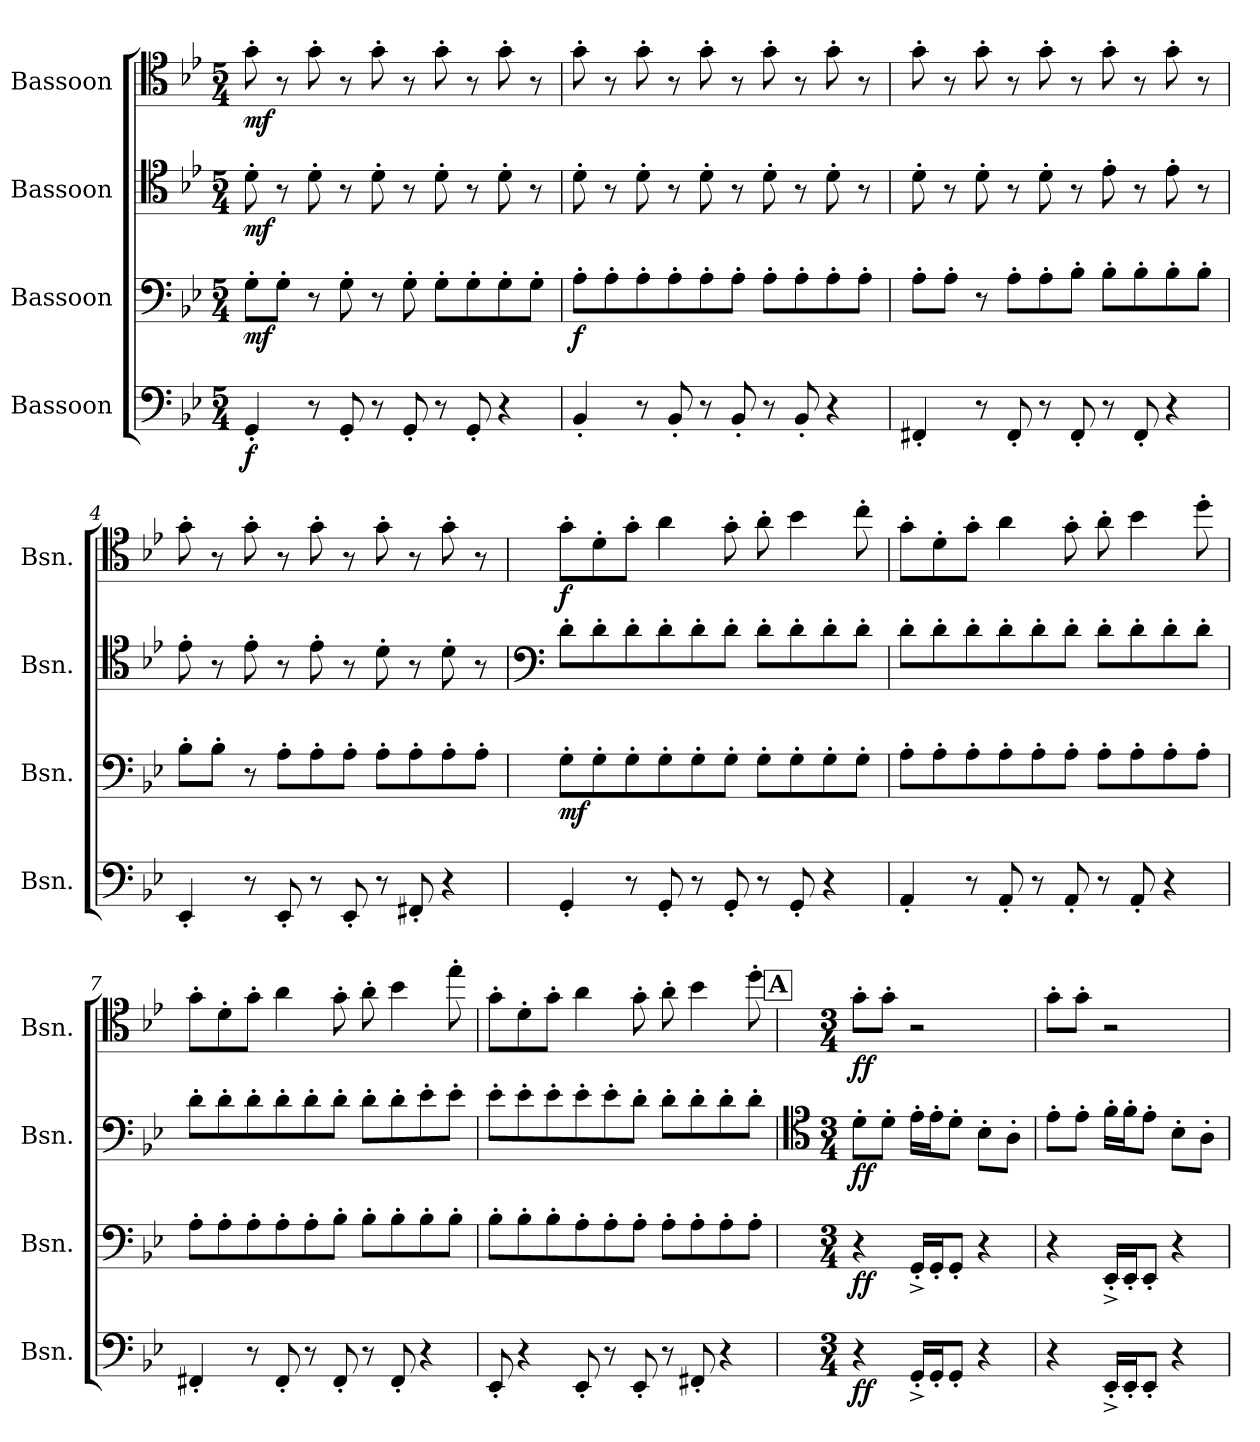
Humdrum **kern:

**kern	**dynam	**kern	**dynam	**kern	**dynam	**kern	**dynam
*part4	*part4	*part3	*part3	*part2	*part2	*part1	*part1
*staff4	*staff4	*staff3	*staff3	*staff2	*staff2	*staff1	*staff1
*I"Bassoon	*	*I"Bassoon	*	*I"Bassoon	*	*I"Bassoon	*
*I'Bsn.	*	*I'Bsn.	*	*I'Bsn.	*	*I'Bsn.	*
*clefF4	*	*clefF4	*	*clefC4	*	*clefC4	*
*k[b-e-]	*	*k[b-e-]	*	*k[b-e-]	*	*k[b-e-]	*
*M5/4	*	*M5/4	*	*M5/4	*	*M5/4	*
*MM153	*	*MM153	*	*MM153	*	*MM153	*
=1	=1	=1	=1	=1	=1	=1	=1
!	!LO:DY:b	!	!LO:DY:b	!	!LO:DY:b	!	!LO:DY:b
4GG'/	f	8G'\L	mf	8d'\	mf	8g'\	mf
.	.	8G'\J	.	8r	.	8r	.
8r	.	8r	.	8d'\	.	8g'\	.
8GG'/	.	8G'\	.	8r	.	8r	.
8r	.	8r	.	8d'\	.	8g'\	.
8GG'/	.	8G'\	.	8r	.	8r	.
8r	.	8G'\L	.	8d'\	.	8g'\	.
8GG'/	.	8G'\	.	8r	.	8r	.
4r	.	8G'\	.	8d'\	.	8g'\	.
.	.	8G'\J	.	8r	.	8r	.
=2	=2	=2	=2	=2	=2	=2	=2
!	!	!	!LO:DY:b	!	!	!	!
4BB-'/	.	8A'\L	f	8d'\	.	8g'\	.
.	.	8A'\	.	8r	.	8r	.
8r	.	8A'\	.	8d'\	.	8g'\	.
8BB-'/	.	8A'\	.	8r	.	8r	.
8r	.	8A'\	.	8d'\	.	8g'\	.
8BB-'/	.	8A'\J	.	8r	.	8r	.
8r	.	8A'\L	.	8d'\	.	8g'\	.
8BB-'/	.	8A'\	.	8r	.	8r	.
4r	.	8A'\	.	8d'\	.	8g'\	.
.	.	8A'\J	.	8r	.	8r	.
=3	=3	=3	=3	=3	=3	=3	=3
4FF#X'/	.	8A'\L	.	8d'\	.	8g'\	.
.	.	8A'\J	.	8r	.	8r	.
8r	.	8r	.	8d'\	.	8g'\	.
8FF#'/	.	8A'\L	.	8r	.	8r	.
8r	.	8A'\	.	8d'\	.	8g'\	.
8FF#'/	.	8B-'\J	.	8r	.	8r	.
8r	.	8B-'\L	.	8e-'\	.	8g'\	.
8FF#'/	.	8B-'\	.	8r	.	8r	.
4r	.	8B-'\	.	8e-'\	.	8g'\	.
.	.	8B-'\J	.	8r	.	8r	.
=4	=4	=4	=4	=4	=4	=4	=4
4EE-'/	.	8B-'\L	.	8e-'\	.	8g'\	.
.	.	8B-'\J	.	8r	.	8r	.
8r	.	8r	.	8e-'\	.	8g'\	.
8EE-'/	.	8A'\L	.	8r	.	8r	.
8r	.	8A'\	.	8e-'\	.	8g'\	.
8EE-'/	.	8A'\J	.	8r	.	8r	.
8r	.	8A'\L	.	8d'\	.	8g'\	.
8FF#X'/	.	8A'\	.	8r	.	8r	.
4r	.	8A'\	.	8d'\	.	8g'\	.
.	.	8A'\J	.	8r	.	8r	.
!!LO:LB:g=z
=5	=5	=5	=5	=5	=5	=5	=5
*	*	*	*	*clefF4	*	*	*
!	!	!	!LO:DY:b	!	!	!	!LO:DY:b
4GG'/	.	8G'\L	mf	8d'\L	.	8g'\L	f
.	.	8G'\	.	8d'\	.	8d'\	.
8r	.	8G'\	.	8d'\	.	8g'\J	.
8GG'/	.	8G'\	.	8d'\	.	4a\	.
8r	.	8G'\	.	8d'\	.	.	.
8GG'/	.	8G'\J	.	8d'\J	.	8g'\	.
8r	.	8G'\L	.	8d'\L	.	8a'\	.
8GG'/	.	8G'\	.	8d'\	.	4b-\	.
4r	.	8G'\	.	8d'\	.	.	.
.	.	8G'\J	.	8d'\J	.	8cc'\	.
=6	=6	=6	=6	=6	=6	=6	=6
4AA'/	.	8A'\L	.	8d'\L	.	8g'\L	.
.	.	8A'\	.	8d'\	.	8d'\	.
8r	.	8A'\	.	8d'\	.	8g'\J	.
8AA'/	.	8A'\	.	8d'\	.	4a\	.
8r	.	8A'\	.	8d'\	.	.	.
8AA'/	.	8A'\J	.	8d'\J	.	8g'\	.
8r	.	8A'\L	.	8d'\L	.	8a'\	.
8AA'/	.	8A'\	.	8d'\	.	4b-\	.
4r	.	8A'\	.	8d'\	.	.	.
.	.	8A'\J	.	8d'\J	.	8dd'\	.
=7	=7	=7	=7	=7	=7	=7	=7
4FF#X'/	.	8A'\L	.	8d'\L	.	8g'\L	.
.	.	8A'\	.	8d'\	.	8d'\	.
8r	.	8A'\	.	8d'\	.	8g'\J	.
8FF#'/	.	8A'\	.	8d'\	.	4a\	.
8r	.	8A'\	.	8d'\	.	.	.
8FF#'/	.	8B-'\J	.	8d'\J	.	8g'\	.
8r	.	8B-'\L	.	8d'\L	.	8a'\	.
8FF#'/	.	8B-'\	.	8d'\	.	4b-\	.
4r	.	8B-'\	.	8e-'\	.	.	.
.	.	8B-'\J	.	8e-'\J	.	8ee-'\	.
=8	=8	=8	=8	=8	=8	=8	=8
8EE-'/	.	8B-'\L	.	8e-'\L	.	8g'\L	.
4r	.	8B-'\	.	8e-'\	.	8d'\	.
.	.	8B-'\	.	8e-'\	.	8g'\J	.
8EE-'/	.	8A'\	.	8e-'\	.	4a\	.
8r	.	8A'\	.	8e-'\	.	.	.
8EE-'/	.	8A'\J	.	8d'\J	.	8g'\	.
8r	.	8A'\L	.	8d'\L	.	8a'\	.
8FF#X'/	.	8A'\	.	8d'\	.	4b-\	.
4r	.	8A'\	.	8d'\	.	.	.
.	.	8A'\J	.	8d'\J	.	8dd'\	.
!!LO:LB:g=z
!!LO:REH:place=s1:a:B:fs=14:t=A
=9	=9	=9	=9	=9	=9	=9	=9
*	*	*	*	*clefC4	*	*	*
*M3/4	*	*M3/4	*	*M3/4	*	*M3/4	*
!	!LO:DY:b	!	!LO:DY:b	!	!LO:DY:b	!	!LO:DY:b
4r	ff	4r	ff	8d'\L	ff	8g'\L	ff
.	.	.	.	8d'\J	.	8g'\J	.
16GG'^/LL	.	16GG'^/LL	.	16e-'\LL	.	2r	.
16GG'/J	.	16GG'/J	.	16e-'\J	.	.	.
8GG'/J	.	8GG'/J	.	8d'\J	.	.	.
4r	.	4r	.	8B-'\L	.	.	.
.	.	.	.	8A'\J	.	.	.
=10	=10	=10	=10	=10	=10	=10	=10
4r	.	4r	.	8e-'\L	.	8g'\L	.
.	.	.	.	8e-'\J	.	8g'\J	.
16EE-'^/LL	.	16EE-'^/LL	.	16f'\LL	.	2r	.
16EE-'/J	.	16EE-'/J	.	16f'\J	.	.	.
8EE-'/J	.	8EE-'/J	.	8e-'\J	.	.	.
4r	.	4r	.	8B-'\L	.	.	.
.	.	.	.	8A'\J	.	.	.
=	=	=	=	=	=	=	=
*-	*-	*-	*-	*-	*-	*-	*-
